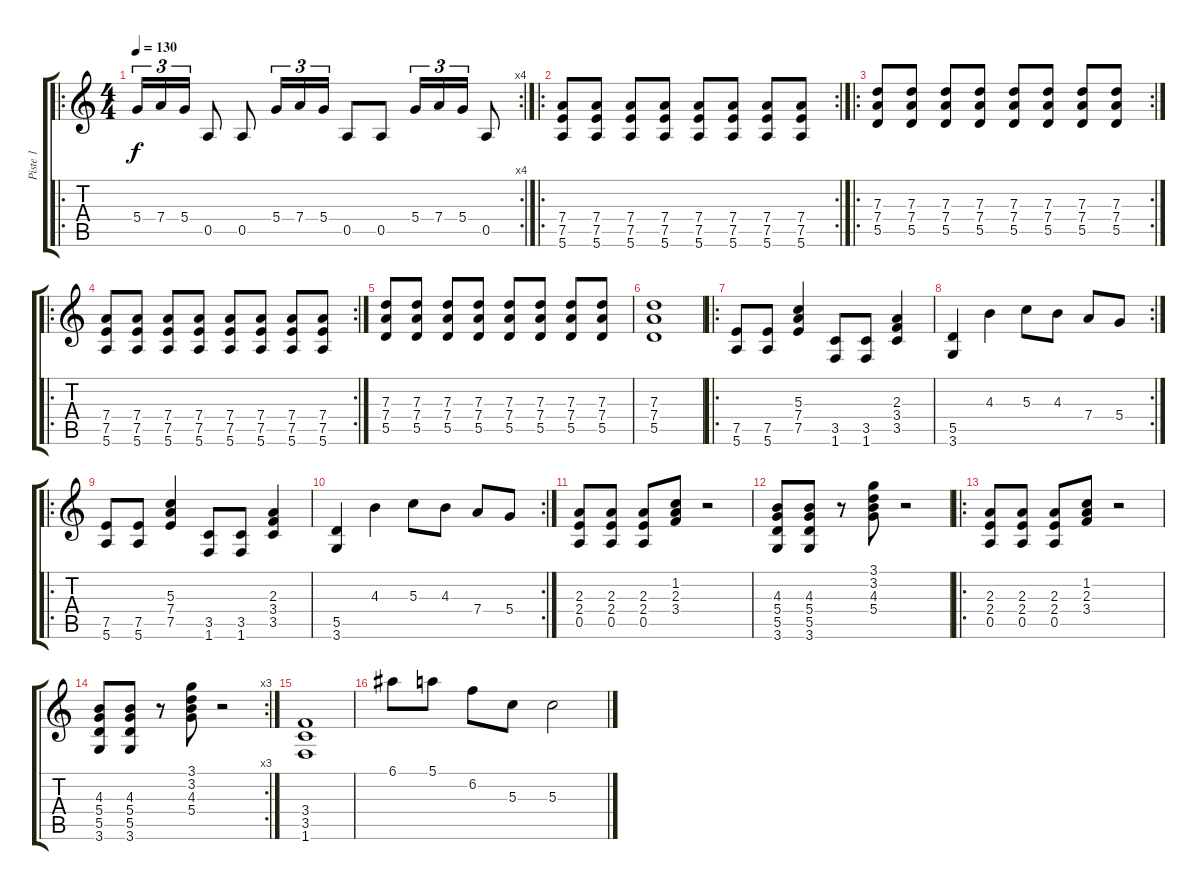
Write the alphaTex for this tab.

\track ("Piste 1" "Piste 1") {instrument overdrivenguitar}
\staff {score tabs}
\tuning (E4 B3 G3 D3 A2 E2) {hide}
\ro
\rc 4
\ts (4 4)
\tempo 130
\clef g2
\ks c
5.4.16{tu (3 2) dy f instrument overdrivenguitar} 7.4.16{tu (3 2)} 5.4.16{tu (3 2)} 0.5.8 0.5.8 5.4.16{tu (3 2)} 7.4.16{tu (3 2)} 5.4.16{tu (3 2)} 0.5.8 0.5.8 5.4.16{tu (3 2)} 7.4.16{tu (3 2)} 5.4.16{tu (3 2)} 0.5.8 |
\ro
\rc 2
(7.4 7.5 5.6).8 (7.4 7.5 5.6).8 (7.4 7.5 5.6).8 (7.4 7.5 5.6).8 (7.4 7.5 5.6).8 (7.4 7.5 5.6).8 (7.4 7.5 5.6).8 (7.4 7.5 5.6).8 |
\ro
\rc 2
(7.3 7.4 5.5).8 (7.3 7.4 5.5).8 (7.3 7.4 5.5).8 (7.3 7.4 5.5).8 (7.3 7.4 5.5).8 (7.3 7.4 5.5).8 (7.3 7.4 5.5).8 (7.3 7.4 5.5).8 |
\ro
\rc 2
(7.4 7.5 5.6).8 (7.4 7.5 5.6).8 (7.4 7.5 5.6).8 (7.4 7.5 5.6).8 (7.4 7.5 5.6).8 (7.4 7.5 5.6).8 (7.4 7.5 5.6).8 (7.4 7.5 5.6).8 |
(7.3 7.4 5.5).8 (7.3 7.4 5.5).8 (7.3 7.4 5.5).8 (7.3 7.4 5.5).8 (7.3 7.4 5.5).8 (7.3 7.4 5.5).8 (7.3 7.4 5.5).8 (7.3 7.4 5.5).8 |
(7.3 7.4 5.5).1 |
\ro
(7.5 5.6).8 (7.5 5.6).8 (5.3 7.4 7.5).4 (3.5 1.6).8 (3.5 1.6).8 (2.3 3.4 3.5).4 |
\rc 2
(5.5 3.6).4 4.3.4 5.3.8 4.3.8 7.4.8 5.4.8 |
\ro
(7.5 5.6).8 (7.5 5.6).8 (5.3 7.4 7.5).4 (3.5 1.6).8 (3.5 1.6).8 (2.3 3.4 3.5).4 |
\rc 2
(5.5 3.6).4 4.3.4 5.3.8 4.3.8 7.4.8 5.4.8 |
(2.3 2.4 0.5).8 (2.3 2.4 0.5).8 (2.3 2.4 0.5).8 (1.2 2.3 3.4).8 r.2 |
(4.3 5.4 5.5 3.6).8 (4.3 5.4 5.5 3.6).8 r.8 (3.1 3.2 4.3 5.4).8 r.2 |
\ro
(2.3 2.4 0.5).8 (2.3 2.4 0.5).8 (2.3 2.4 0.5).8 (1.2 2.3 3.4).8 r.2 |
\rc 3
(4.3 5.4 5.5 3.6).8 (4.3 5.4 5.5 3.6).8 r.8 (3.1 3.2 4.3 5.4).8 r.2 |
(3.4 3.5 1.6).1 |
6.1.8 5.1.8 6.2.8 5.3.8 5.3.2
